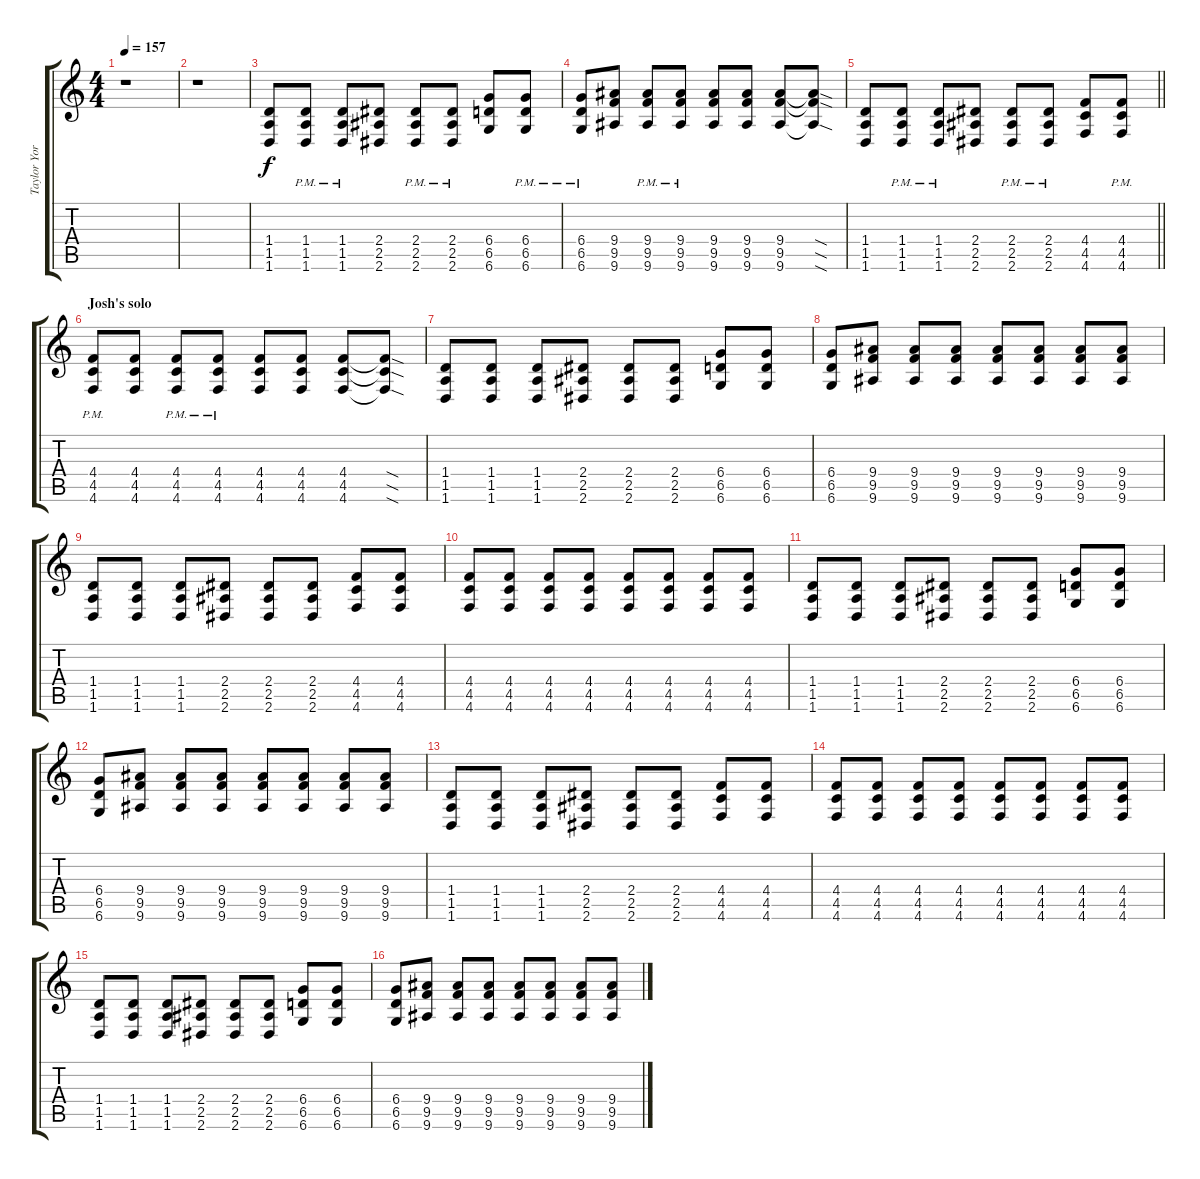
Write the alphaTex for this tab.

\track ("Taylor York | Rythm Guitar" "Taylor Yor") {instrument distortionguitar}
\staff {score tabs}
\tuning (Eb4 Bb3 Gb3 Db3 Ab2 Db2) {hide}
\ts (4 4)
\tempo 157
\clef g2
\ks c
r.1{dy f} |
r.1 |
(1.4 1.5 1.6).8 (1.4{pm} 1.5{pm} 1.6{pm}).8 (1.4{pm} 1.5{pm} 1.6{pm}).8 (2.4 2.5 2.6).8 (2.4{pm} 2.5{pm} 2.6{pm}).8 (2.4{pm} 2.5{pm} 2.6{pm}).8 (6.4 6.5 6.6).8 (6.4{pm} 6.5{pm} 6.6{pm}).8 |
(6.4{pm} 6.5{pm} 6.6{pm}).8 (9.4 9.5 9.6).8 (9.4{pm} 9.5{pm} 9.6{pm}).8 (9.4{pm} 9.5{pm} 9.6{pm}).8 (9.4 9.5 9.6).8 (9.4 9.5 9.6).8 (9.4 9.5 9.6).8 (9.4{sod t} 9.5{sod t} 9.6{sod t}).8 |
\barLineRight lightlight
(1.4 1.5 1.6).8 (1.4{pm} 1.5{pm} 1.6{pm}).8 (1.4{pm} 1.5{pm} 1.6{pm}).8 (2.4 2.5 2.6).8 (2.4{pm} 2.5{pm} 2.6{pm}).8 (2.4{pm} 2.5{pm} 2.6{pm}).8 (4.4 4.5 4.6).8 (4.4{pm} 4.5{pm} 4.6{pm}).8 |
\section ("" "Josh's solo")
(4.4{pm} 4.5{pm} 4.6{pm}).8 (4.4 4.5 4.6).8 (4.4{pm} 4.5{pm} 4.6{pm}).8 (4.4{pm} 4.5{pm} 4.6{pm}).8 (4.4 4.5 4.6).8 (4.4 4.5 4.6).8 (4.4 4.5 4.6).8 (4.4{sod t} 4.5{sod t} 4.6{sod t}).8 |
(1.4 1.5 1.6).8 (1.4 1.5 1.6).8 (1.4 1.5 1.6).8 (2.4 2.5 2.6).8 (2.4 2.5 2.6).8 (2.4 2.5 2.6).8 (6.4 6.5 6.6).8 (6.4 6.5 6.6).8 |
(6.4 6.5 6.6).8 (9.4 9.5 9.6).8 (9.4 9.5 9.6).8 (9.4 9.5 9.6).8 (9.4 9.5 9.6).8 (9.4 9.5 9.6).8 (9.4 9.5 9.6).8 (9.4 9.5 9.6).8 |
(1.4 1.5 1.6).8 (1.4 1.5 1.6).8 (1.4 1.5 1.6).8 (2.4 2.5 2.6).8 (2.4 2.5 2.6).8 (2.4 2.5 2.6).8 (4.4 4.5 4.6).8 (4.4 4.5 4.6).8 |
(4.4 4.5 4.6).8 (4.4 4.5 4.6).8 (4.4 4.5 4.6).8 (4.4 4.5 4.6).8 (4.4 4.5 4.6).8 (4.4 4.5 4.6).8 (4.4 4.5 4.6).8 (4.4 4.5 4.6).8 |
(1.4 1.5 1.6).8 (1.4 1.5 1.6).8 (1.4 1.5 1.6).8 (2.4 2.5 2.6).8 (2.4 2.5 2.6).8 (2.4 2.5 2.6).8 (6.4 6.5 6.6).8 (6.4 6.5 6.6).8 |
(6.4 6.5 6.6).8 (9.4 9.5 9.6).8 (9.4 9.5 9.6).8 (9.4 9.5 9.6).8 (9.4 9.5 9.6).8 (9.4 9.5 9.6).8 (9.4 9.5 9.6).8 (9.4 9.5 9.6).8 |
(1.4 1.5 1.6).8 (1.4 1.5 1.6).8 (1.4 1.5 1.6).8 (2.4 2.5 2.6).8 (2.4 2.5 2.6).8 (2.4 2.5 2.6).8 (4.4 4.5 4.6).8 (4.4 4.5 4.6).8 |
(4.4 4.5 4.6).8 (4.4 4.5 4.6).8 (4.4 4.5 4.6).8 (4.4 4.5 4.6).8 (4.4 4.5 4.6).8 (4.4 4.5 4.6).8 (4.4 4.5 4.6).8 (4.4 4.5 4.6).8 |
(1.4 1.5 1.6).8 (1.4 1.5 1.6).8 (1.4 1.5 1.6).8 (2.4 2.5 2.6).8 (2.4 2.5 2.6).8 (2.4 2.5 2.6).8 (6.4 6.5 6.6).8 (6.4 6.5 6.6).8 |
(6.4 6.5 6.6).8 (9.4 9.5 9.6).8 (9.4 9.5 9.6).8 (9.4 9.5 9.6).8 (9.4 9.5 9.6).8 (9.4 9.5 9.6).8 (9.4 9.5 9.6).8 (9.4 9.5 9.6).8
